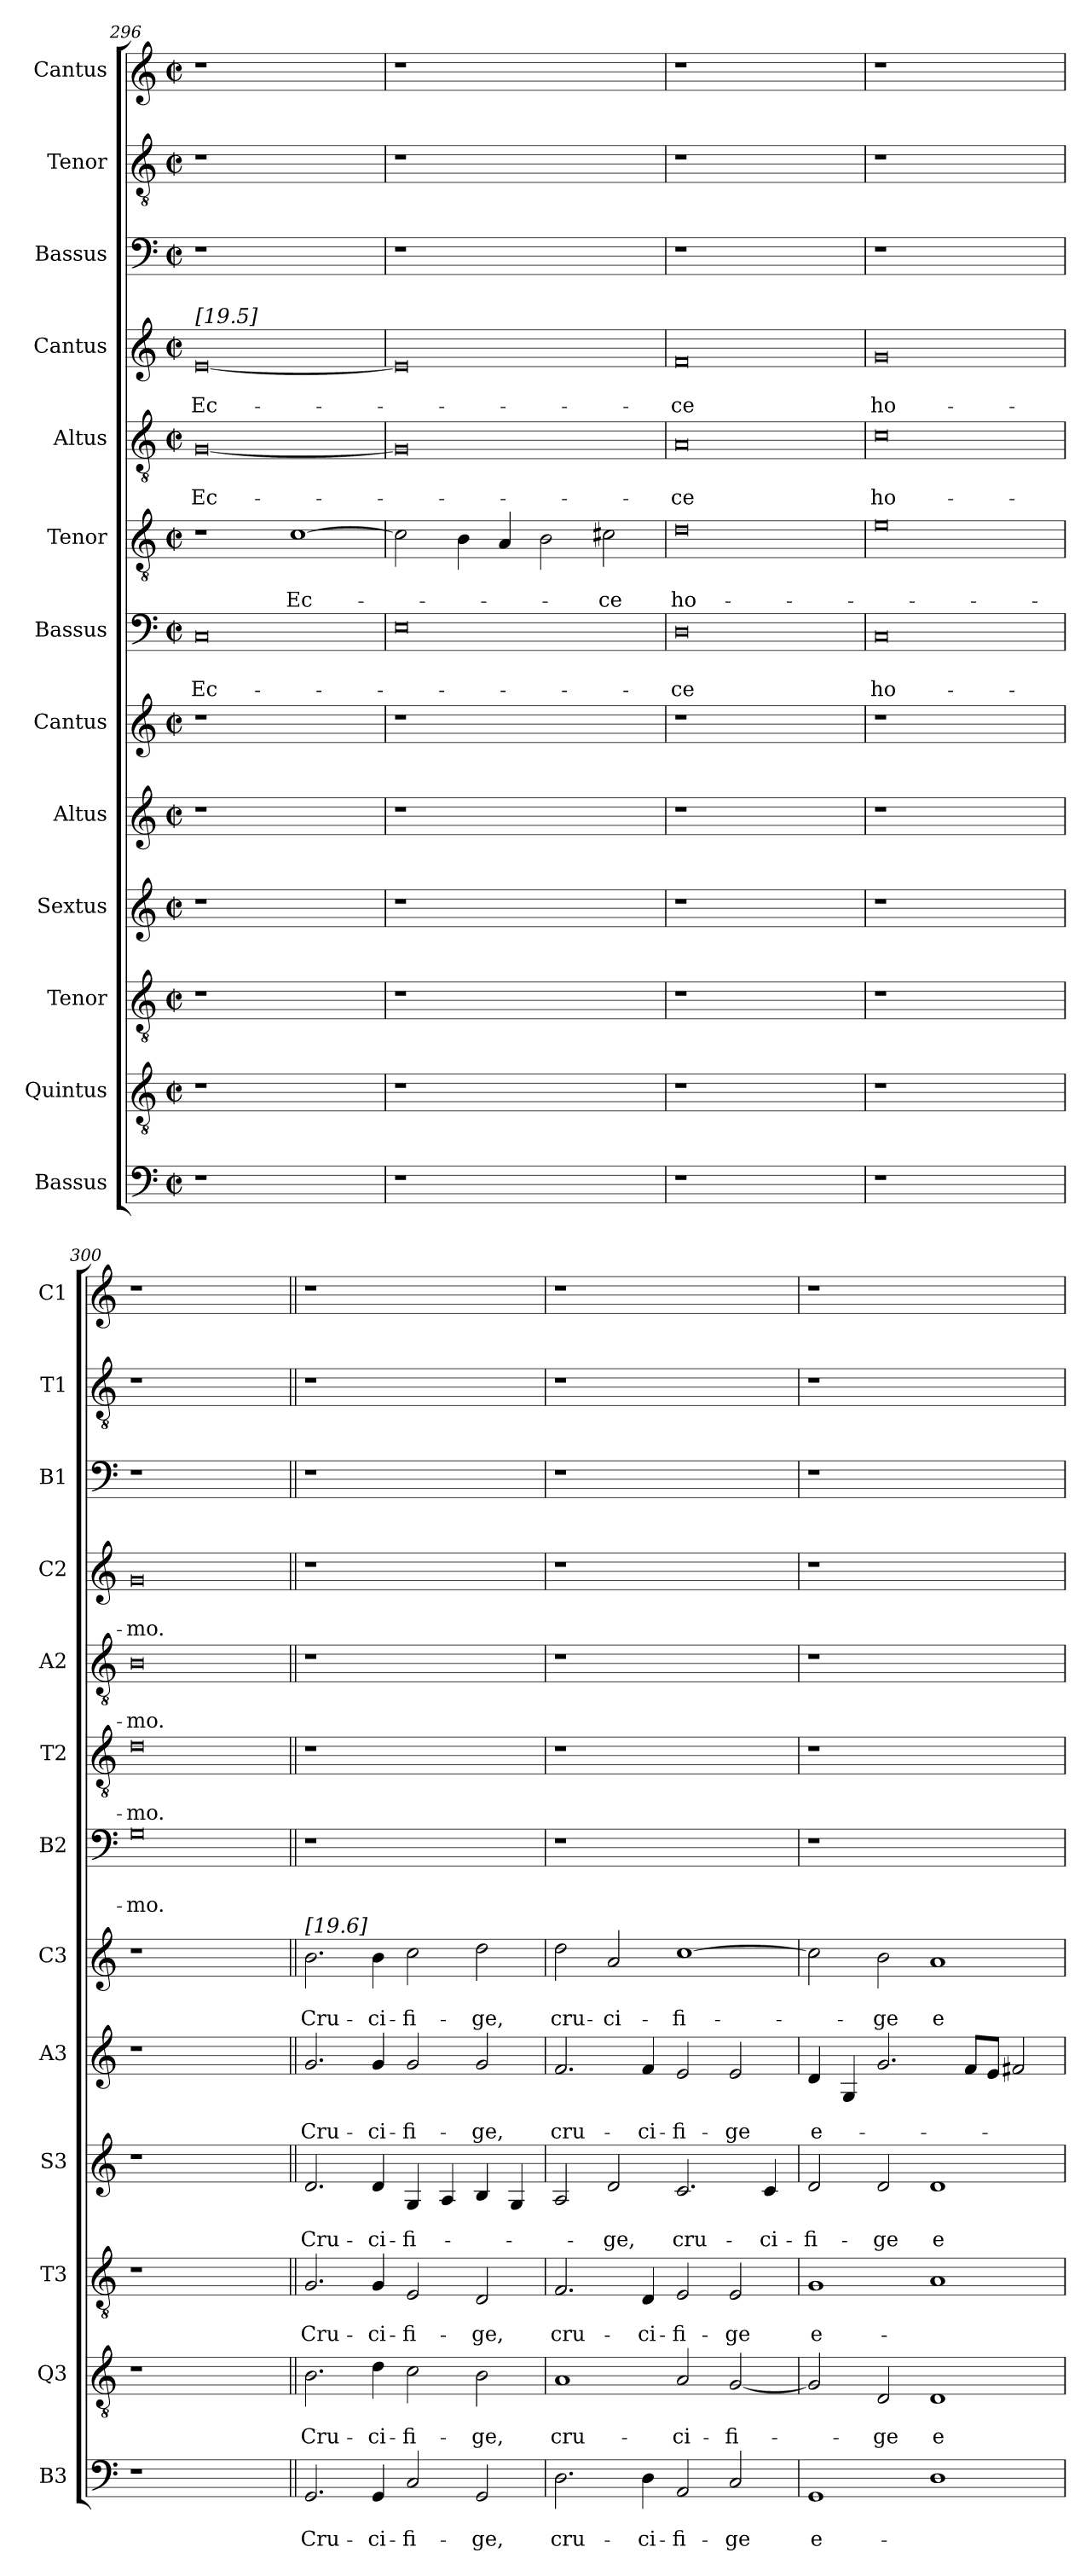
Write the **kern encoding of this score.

**kern	**text	**text	**kern	**text	**text	**kern	**text	**text	**kern	**text	**text	**kern	**text	**text	**kern	**text	**text	**kern	**text	**text	**kern	**text	**text	**kern	**text	**text	**kern	**text	**text	**kern	**kern	**kern
*part13	*part13	*part13	*part12	*part12	*part12	*part11	*part11	*part11	*part10	*part10	*part10	*part9	*part9	*part9	*part8	*part8	*part8	*part7	*part7	*part7	*part6	*part6	*part6	*part5	*part5	*part5	*part4	*part4	*part4	*part3	*part2	*part1
*staff13	*staff13	*staff13	*staff12	*staff12	*staff12	*staff11	*staff11	*staff11	*staff10	*staff10	*staff10	*staff9	*staff9	*staff9	*staff8	*staff8	*staff8	*staff7	*staff7	*staff7	*staff6	*staff6	*staff6	*staff5	*staff5	*staff5	*staff4	*staff4	*staff4	*staff3	*staff2	*staff1
*I"Bassus	*	*	*I"Quintus	*	*	*I"Tenor	*	*	*I"Sextus	*	*	*I"Altus	*	*	*I"Cantus	*	*	*I"Bassus	*	*	*I"Tenor	*	*	*I"Altus	*	*	*I"Cantus	*	*	*I"Bassus	*I"Tenor	*I"Cantus
*I'B3	*	*	*I'Q3	*	*	*I'T3	*	*	*I'S3	*	*	*I'A3	*	*	*I'C3	*	*	*I'B2	*	*	*I'T2	*	*	*I'A2	*	*	*I'C2	*	*	*I'B1	*I'T1	*I'C1
*clefF4	*	*	*clefGv2	*	*	*clefGv2	*	*	*clefG2	*	*	*clefG2	*	*	*clefG2	*	*	*clefF4	*	*	*clefGv2	*	*	*clefGv2	*	*	*clefG2	*	*	*clefF4	*clefGv2	*clefG2
*k[]	*	*	*k[]	*	*	*k[]	*	*	*k[]	*	*	*k[]	*	*	*k[]	*	*	*k[]	*	*	*k[]	*	*	*k[]	*	*	*k[]	*	*	*k[]	*k[]	*k[]
*C:	*	*	*C:	*	*	*C:	*	*	*C:	*	*	*C:	*	*	*C:	*	*	*C:	*	*	*C:	*	*	*C:	*	*	*C:	*	*	*C:	*C:	*C:
*M2/2	*	*	*M2/2	*	*	*M2/2	*	*	*M2/2	*	*	*M2/2	*	*	*M2/2	*	*	*M2/2	*	*	*M2/2	*	*	*M2/2	*	*	*M2/2	*	*	*M2/2	*M2/2	*M2/2
*met(c|)	*	*	*met(c|)	*	*	*met(c|)	*	*	*met(c|)	*	*	*met(c|)	*	*	*met(c|)	*	*	*met(c|)	*	*	*met(c|)	*	*	*met(c|)	*	*	*met(c|)	*	*	*met(c|)	*met(c|)	*met(c|)
=296	=296	=296	=296	=296	=296	=296	=296	=296	=296	=296	=296	=296	=296	=296	=296	=296	=296	=296	=296	=296	=296	=296	=296	=296	=296	=296	=296	=296	=296	=296	=296	=296
!	!	!	!	!	!	!	!	!	!	!	!	!	!	!	!	!	!	!	!	!	!	!	!	!	!	!	!LO:TX:a:t=[19.5]	!	!	!	!	!
!	!	!	!	!	!	!	!	!	!	!	!	!	!	!	!	!	!	!	!	!LO:LY:b	!	!	!	!	!	!LO:LY:b	!	!	!LO:LY:b	!	!	!
1r	.	.	1r	.	.	1r	.	.	1r	.	.	1r	.	.	1r	.	.	0C	.	Ec-	1r	.	.	[0G	.	Ec-	[0e	.	Ec-	1r	1r	1r
!	!	!	!	!	!	!	!	!	!	!	!	!	!	!	!	!	!	!	!	!	!	!	!LO:LY:b	!	!	!	!	!	!	!	!	!
1ryy	.	.	1ryy	.	.	1ryy	.	.	1ryy	.	.	1ryy	.	.	1ryy	.	.	.	.	.	[1c	.	Ec-	.	.	.	.	.	.	1ryy	1ryy	1ryy
=297	=297	=297	=297	=297	=297	=297	=297	=297	=297	=297	=297	=297	=297	=297	=297	=297	=297	=297	=297	=297	=297	=297	=297	=297	=297	=297	=297	=297	=297	=297	=297	=297
1r	.	.	1r	.	.	1r	.	.	1r	.	.	1r	.	.	1r	.	.	0E	.	.	2c\]	.	.	0G]	.	.	0e]	.	.	1r	1r	1r
.	.	.	.	.	.	.	.	.	.	.	.	.	.	.	.	.	.	.	.	.	4B\	.	.	.	.	.	.	.	.	.	.	.
.	.	.	.	.	.	.	.	.	.	.	.	.	.	.	.	.	.	.	.	.	4A/	.	.	.	.	.	.	.	.	.	.	.
1ryy	.	.	1ryy	.	.	1ryy	.	.	1ryy	.	.	1ryy	.	.	1ryy	.	.	.	.	.	2B\	.	.	.	.	.	.	.	.	1ryy	1ryy	1ryy
!	!	!	!	!	!	!	!	!	!	!	!	!	!	!	!	!	!	!	!	!	!	!	!LO:LY:b	!	!	!	!	!	!	!	!	!
.	.	.	.	.	.	.	.	.	.	.	.	.	.	.	.	.	.	.	.	.	2c#X\	.	-ce	.	.	.	.	.	.	.	.	.
=298	=298	=298	=298	=298	=298	=298	=298	=298	=298	=298	=298	=298	=298	=298	=298	=298	=298	=298	=298	=298	=298	=298	=298	=298	=298	=298	=298	=298	=298	=298	=298	=298
!	!	!	!	!	!	!	!	!	!	!	!	!	!	!	!	!	!	!	!	!LO:LY:b	!	!	!LO:LY:b	!	!	!LO:LY:b	!	!	!LO:LY:b	!	!	!
1r	.	.	1r	.	.	1r	.	.	1r	.	.	1r	.	.	1r	.	.	0D	.	-ce	0d	.	ho-	0A	.	-ce	0f	.	-ce	1r	1r	1r
1ryy	.	.	1ryy	.	.	1ryy	.	.	1ryy	.	.	1ryy	.	.	1ryy	.	.	.	.	.	.	.	.	.	.	.	.	.	.	1ryy	1ryy	1ryy
=299	=299	=299	=299	=299	=299	=299	=299	=299	=299	=299	=299	=299	=299	=299	=299	=299	=299	=299	=299	=299	=299	=299	=299	=299	=299	=299	=299	=299	=299	=299	=299	=299
!	!	!	!	!	!	!	!	!	!	!	!	!	!	!	!	!	!	!	!	!LO:LY:b	!	!	!	!	!	!LO:LY:b	!	!	!LO:LY:b	!	!	!
1r	.	.	1r	.	.	1r	.	.	1r	.	.	1r	.	.	1r	.	.	0C	.	ho-	0e	.	.	0c	.	ho-	0g	.	ho-	1r	1r	1r
1ryy	.	.	1ryy	.	.	1ryy	.	.	1ryy	.	.	1ryy	.	.	1ryy	.	.	.	.	.	.	.	.	.	.	.	.	.	.	1ryy	1ryy	1ryy
=300	=300	=300	=300	=300	=300	=300	=300	=300	=300	=300	=300	=300	=300	=300	=300	=300	=300	=300	=300	=300	=300	=300	=300	=300	=300	=300	=300	=300	=300	=300	=300	=300
!	!	!	!	!	!	!	!	!	!	!	!	!	!	!	!	!	!	!	!	!LO:LY:b	!	!	!LO:LY:b	!	!	!LO:LY:b	!	!	!LO:LY:b	!	!	!
1r	.	.	1r	.	.	1r	.	.	1r	.	.	1r	.	.	1r	.	.	0G	.	-mo.	0d	.	-mo.	0B	.	-mo.	0g	.	-mo.	1r	1r	1r
1ryy	.	.	1ryy	.	.	1ryy	.	.	1ryy	.	.	1ryy	.	.	1ryy	.	.	.	.	.	.	.	.	.	.	.	.	.	.	1ryy	1ryy	1ryy
!!LO:PB:g=z
=301||	=301||	=301||	=301||	=301||	=301||	=301||	=301||	=301||	=301||	=301||	=301||	=301||	=301||	=301||	=301||	=301||	=301||	=301||	=301||	=301||	=301||	=301||	=301||	=301||	=301||	=301||	=301||	=301||	=301||	=301||	=301||	=301||
!	!	!	!	!	!	!	!	!	!	!	!	!	!	!	!LO:TX:a:t=[19.6]	!	!	!	!	!	!	!	!	!	!	!	!	!	!	!	!	!
!	!	!LO:LY:b	!	!	!LO:LY:b	!	!	!LO:LY:b	!	!	!LO:LY:b	!	!	!LO:LY:b	!	!	!LO:LY:b	!	!	!	!	!	!	!	!	!	!	!	!	!	!	!
2.GG/	.	Cru-	2.B\	.	Cru-	2.G/	.	Cru-	2.d/	.	Cru-	2.g/	.	Cru-	2.b\	.	Cru-	1r	.	.	1r	.	.	1r	.	.	1r	.	.	1r	1r	1r
!	!	!LO:LY:b	!	!	!LO:LY:b	!	!	!LO:LY:b	!	!	!LO:LY:b	!	!	!LO:LY:b	!	!	!LO:LY:b	!	!	!	!	!	!	!	!	!	!	!	!	!	!	!
4GG/	.	-ci-	4d\	.	-ci-	4G/	.	-ci-	4d/	.	-ci-	4g/	.	-ci-	4b\	.	-ci-	.	.	.	.	.	.	.	.	.	.	.	.	.	.	.
!	!	!LO:LY:b	!	!	!LO:LY:b	!	!	!LO:LY:b	!	!	!LO:LY:b	!	!	!LO:LY:b	!	!	!LO:LY:b	!	!	!	!	!	!	!	!	!	!	!	!	!	!	!
2C/	.	-fi-	2c\	.	-fi-	2E/	.	-fi-	4G/	.	-fi-	2g/	.	-fi-	2cc\	.	-fi-	1ryy	.	.	1ryy	.	.	1ryy	.	.	1ryy	.	.	1ryy	1ryy	1ryy
.	.	.	.	.	.	.	.	.	4A/	.	.	.	.	.	.	.	.	.	.	.	.	.	.	.	.	.	.	.	.	.	.	.
!	!	!LO:LY:b	!	!	!LO:LY:b	!	!	!LO:LY:b	!	!	!	!	!	!LO:LY:b	!	!	!LO:LY:b	!	!	!	!	!	!	!	!	!	!	!	!	!	!	!
2GG/	.	-ge,	2B\	.	-ge,	2D/	.	-ge,	4B/	.	.	2g/	.	-ge,	2dd\	.	-ge,	.	.	.	.	.	.	.	.	.	.	.	.	.	.	.
.	.	.	.	.	.	.	.	.	4G/	.	.	.	.	.	.	.	.	.	.	.	.	.	.	.	.	.	.	.	.	.	.	.
=302	=302	=302	=302	=302	=302	=302	=302	=302	=302	=302	=302	=302	=302	=302	=302	=302	=302	=302	=302	=302	=302	=302	=302	=302	=302	=302	=302	=302	=302	=302	=302	=302
!	!	!LO:LY:b	!	!	!LO:LY:b	!	!	!LO:LY:b	!	!	!	!	!	!LO:LY:b	!	!	!LO:LY:b	!	!	!	!	!	!	!	!	!	!	!	!	!	!	!
2.D\	.	cru-	1A	.	cru-	2.F/	.	cru-	2A/	.	.	2.f/	.	cru-	2dd\	.	cru-	1r	.	.	1r	.	.	1r	.	.	1r	.	.	1r	1r	1r
!	!	!	!	!	!	!	!	!	!	!	!LO:LY:b	!	!	!	!	!	!LO:LY:b	!	!	!	!	!	!	!	!	!	!	!	!	!	!	!
.	.	.	.	.	.	.	.	.	2d/	.	-ge,	.	.	.	2a/	.	-ci-	.	.	.	.	.	.	.	.	.	.	.	.	.	.	.
!	!	!LO:LY:b	!	!	!	!	!	!LO:LY:b	!	!	!	!	!	!LO:LY:b	!	!	!	!	!	!	!	!	!	!	!	!	!	!	!	!	!	!
4D\	.	-ci-	.	.	.	4D/	.	-ci-	.	.	.	4f/	.	-ci-	.	.	.	.	.	.	.	.	.	.	.	.	.	.	.	.	.	.
!	!	!LO:LY:b	!	!	!LO:LY:b	!	!	!LO:LY:b	!	!	!LO:LY:b	!	!	!LO:LY:b	!	!	!LO:LY:b	!	!	!	!	!	!	!	!	!	!	!	!	!	!	!
2AA/	.	-fi-	2A/	.	-ci-	2E/	.	-fi-	2.c/	.	cru-	2e/	.	-fi-	[1cc	.	-fi-	1ryy	.	.	1ryy	.	.	1ryy	.	.	1ryy	.	.	1ryy	1ryy	1ryy
!	!	!LO:LY:b	!	!	!LO:LY:b	!	!	!LO:LY:b	!	!	!	!	!	!LO:LY:b	!	!	!	!	!	!	!	!	!	!	!	!	!	!	!	!	!	!
2C/	.	-ge	[2G/	.	-fi-	2E/	.	-ge	.	.	.	2e/	.	-ge	.	.	.	.	.	.	.	.	.	.	.	.	.	.	.	.	.	.
!	!	!	!	!	!	!	!	!	!	!	!LO:LY:b	!	!	!	!	!	!	!	!	!	!	!	!	!	!	!	!	!	!	!	!	!
.	.	.	.	.	.	.	.	.	4c/	.	-ci-	.	.	.	.	.	.	.	.	.	.	.	.	.	.	.	.	.	.	.	.	.
=303	=303	=303	=303	=303	=303	=303	=303	=303	=303	=303	=303	=303	=303	=303	=303	=303	=303	=303	=303	=303	=303	=303	=303	=303	=303	=303	=303	=303	=303	=303	=303	=303
!	!	!LO:LY:b	!	!	!	!	!	!LO:LY:b	!	!	!LO:LY:b	!	!	!LO:LY:b	!	!	!	!	!	!	!	!	!	!	!	!	!	!	!	!	!	!
1GG	.	e-	2G/]	.	.	1G	.	e-	2d/	.	-fi-	4d/	.	e-	2cc\]	.	.	1r	.	.	1r	.	.	1r	.	.	1r	.	.	1r	1r	1r
.	.	.	.	.	.	.	.	.	.	.	.	4G/	.	.	.	.	.	.	.	.	.	.	.	.	.	.	.	.	.	.	.	.
!	!	!	!	!	!LO:LY:b	!	!	!	!	!	!LO:LY:b	!	!	!	!	!	!LO:LY:b	!	!	!	!	!	!	!	!	!	!	!	!	!	!	!
.	.	.	2D/	.	-ge	.	.	.	2d/	.	-ge	2.g/	.	.	2b\	.	-ge	.	.	.	.	.	.	.	.	.	.	.	.	.	.	.
!	!	!	!	!	!LO:LY:b	!	!	!	!	!	!LO:LY:b	!	!	!	!	!	!LO:LY:b	!	!	!	!	!	!	!	!	!	!	!	!	!	!	!
1D	.	.	1D	.	e-	1A	.	.	1d	.	e-	.	.	.	1a	.	e-	1ryy	.	.	1ryy	.	.	1ryy	.	.	1ryy	.	.	1ryy	1ryy	1ryy
.	.	.	.	.	.	.	.	.	.	.	.	8f/L	.	.	.	.	.	.	.	.	.	.	.	.	.	.	.	.	.	.	.	.
.	.	.	.	.	.	.	.	.	.	.	.	8e/J	.	.	.	.	.	.	.	.	.	.	.	.	.	.	.	.	.	.	.	.
.	.	.	.	.	.	.	.	.	.	.	.	2f#X/	.	.	.	.	.	.	.	.	.	.	.	.	.	.	.	.	.	.	.	.
=	=	=	=	=	=	=	=	=	=	=	=	=	=	=	=	=	=	=	=	=	=	=	=	=	=	=	=	=	=	=	=	=
*-	*-	*-	*-	*-	*-	*-	*-	*-	*-	*-	*-	*-	*-	*-	*-	*-	*-	*-	*-	*-	*-	*-	*-	*-	*-	*-	*-	*-	*-	*-	*-	*-
